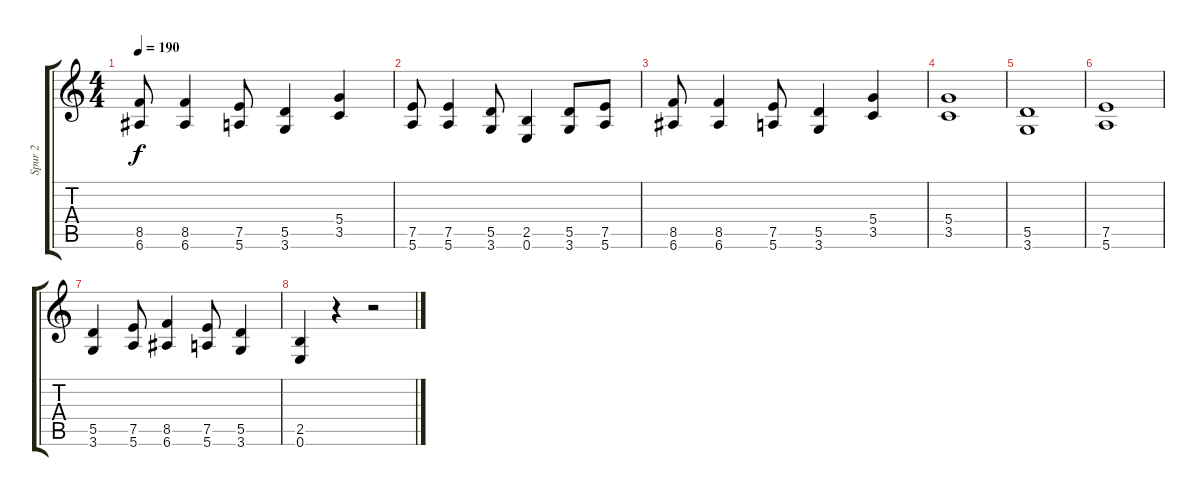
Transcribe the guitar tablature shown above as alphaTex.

\track ("Spur 2" "Spur 2") {instrument overdrivenguitar}
\staff {score tabs}
\tuning (E4 B3 G3 D3 A2 E2) {hide}
\ts (4 4)
\tempo 190
\clef g2
\ks c
(8.5 6.6).8{dy f} (8.5 6.6).4 (7.5 5.6).8 (5.5 3.6).4 (5.4 3.5).4 |
(7.5 5.6).8 (7.5 5.6).4 (5.5 3.6).8 (2.5 0.6).4 (5.5 3.6).8 (7.5 5.6).8 |
(8.5 6.6).8 (8.5 6.6).4 (7.5 5.6).8 (5.5 3.6).4 (5.4 3.5).4 |
(5.4 3.5).1 |
(5.5 3.6).1 |
(7.5 5.6).1 |
(5.5 3.6).4 (7.5 5.6).8 (8.5 6.6).4 (7.5 5.6).8 (5.5 3.6).4 |
(2.5 0.6).4 r.4 r.2
